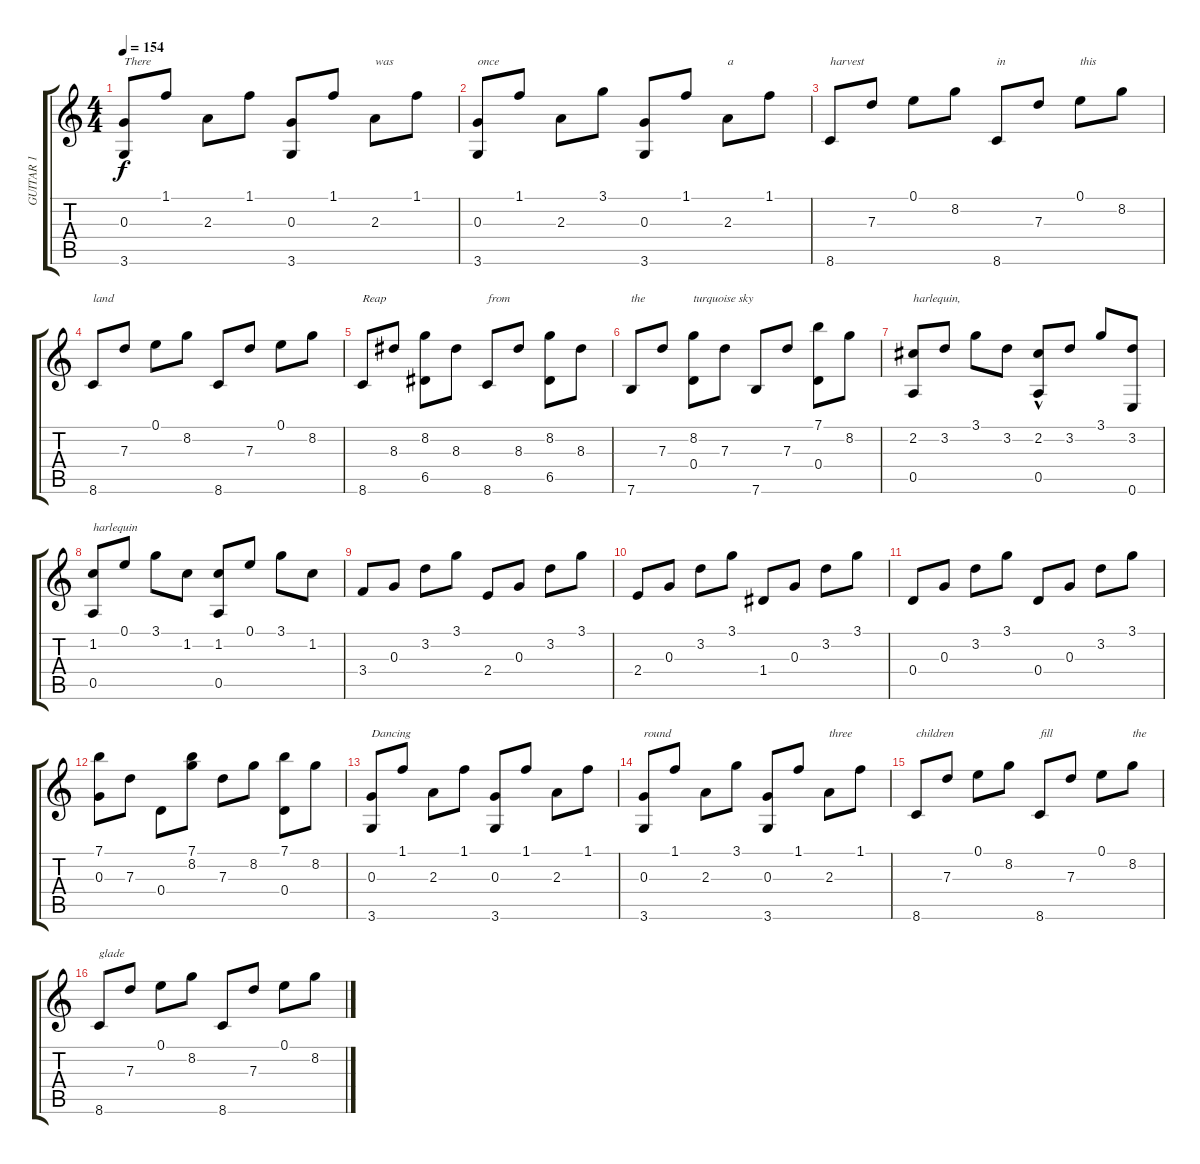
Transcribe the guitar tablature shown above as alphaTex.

\track ("GUITAR 1" "GUITAR 1") {instrument acousticguitarsteel}
\staff {score tabs}
\tuning (E4 B3 G3 D3 A2 E2) {hide}
\ts (4 4)
\tempo 154
\clef g2
\ks c
(0.3 3.6).8{txt "There" dy f} 1.1.8 2.3.8 1.1.8 (0.3 3.6).8 1.1.8 2.3.8{txt "was"} 1.1.8 |
(0.3 3.6).8{txt "once"} 1.1.8 2.3.8 3.1.8 (0.3 3.6).8 1.1.8 2.3.8{txt "a "} 1.1.8 |
8.6.8{txt "harvest"} 7.3.8 0.1.8 8.2.8 8.6.8{txt "in "} 7.3.8 0.1.8{txt "this "} 8.2.8 |
8.6.8{txt "land"} 7.3.8 0.1.8 8.2.8 8.6.8 7.3.8 0.1.8 8.2.8 |
8.6.8{txt "Reap"} 8.3.8 (8.2 6.5).8 8.3.8 8.6.8{txt "from"} 8.3.8 (8.2 6.5).8 8.3.8 |
7.6.8{txt "the "} 7.3.8 (8.2 0.4).8{txt "turquoise sky"} 7.3.8 7.6.8 7.3.8 (7.1 0.4).8 8.2.8 |
(2.2 0.5).8{txt "harlequin, "} 3.2.8 3.1.8 3.2.8 (2.2 0.5{hac}).8 3.2.8 3.1.8 (3.2 0.6).8 |
(1.2 0.5).8{txt "harlequin"} 0.1.8 3.1.8 1.2.8 (1.2 0.5).8 0.1.8 3.1.8 1.2.8 |
3.4.8 0.3.8 3.2.8 3.1.8 2.4.8 0.3.8 3.2.8 3.1.8 |
2.4.8 0.3.8 3.2.8 3.1.8 1.4.8 0.3.8 3.2.8 3.1.8 |
0.4.8 0.3.8 3.2.8 3.1.8 0.4.8 0.3.8 3.2.8 3.1.8 |
(7.1 0.3).8 7.3.8 0.4.8 (7.1 8.2).8 7.3.8 8.2.8 (7.1 0.4).8 8.2.8 |
(0.3 3.6).8{txt "Dancing"} 1.1.8 2.3.8 1.1.8 (0.3 3.6).8 1.1.8 2.3.8 1.1.8 |
(0.3 3.6).8{txt "round"} 1.1.8 2.3.8 3.1.8 (0.3 3.6).8 1.1.8 2.3.8{txt "three"} 1.1.8 |
8.6.8{txt "children"} 7.3.8 0.1.8 8.2.8 8.6.8{txt "fill"} 7.3.8 0.1.8 8.2.8{txt "the"} |
8.6.8{txt "glade"} 7.3.8 0.1.8 8.2.8 8.6.8 7.3.8 0.1.8 8.2.8
